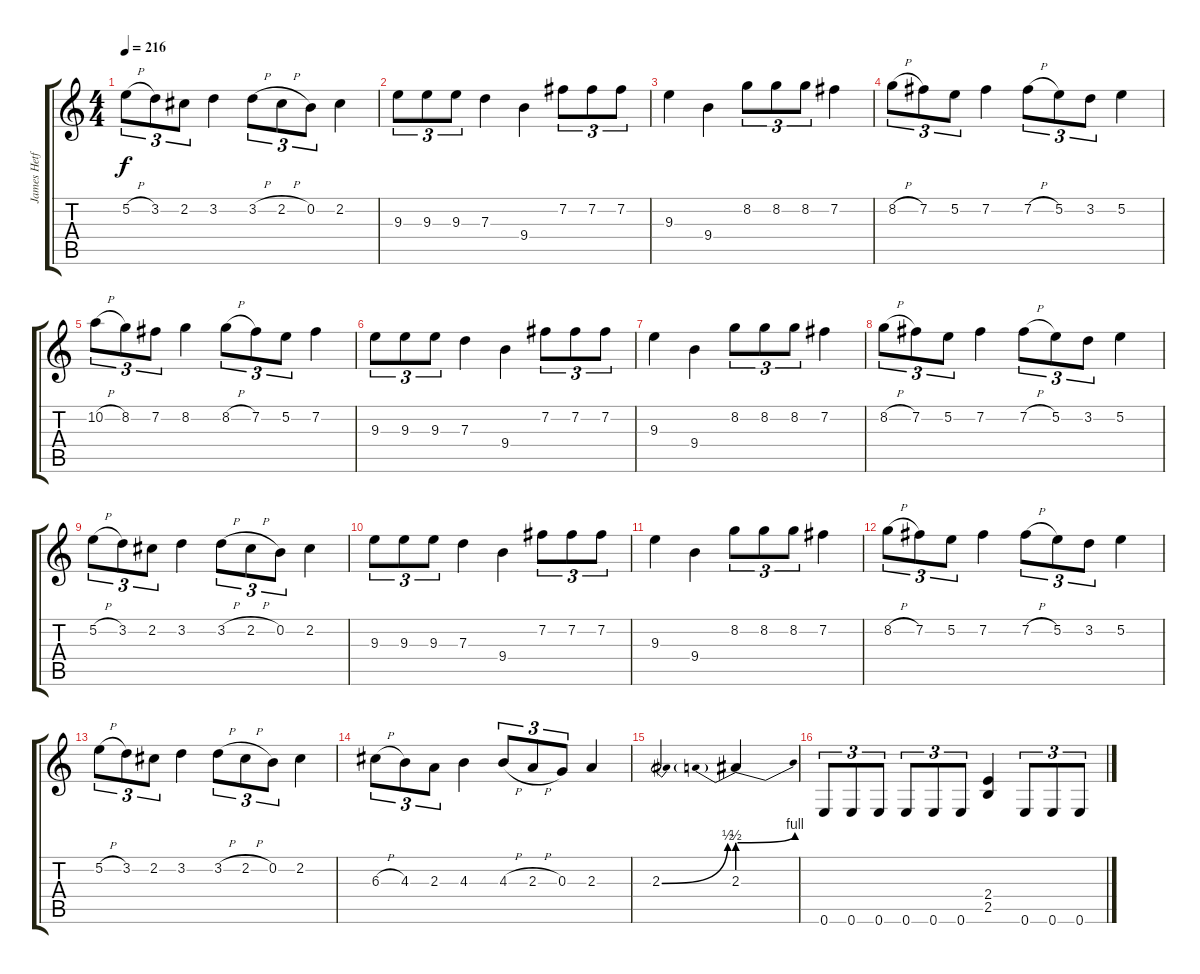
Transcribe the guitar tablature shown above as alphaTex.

\track ("James Hetfield" "James Hetf") {instrument acousticguitarsteel}
\staff {score tabs}
\tuning (E4 B3 G3 D3 A2 E2) {hide}
\ts (4 4)
\tempo 216
\clef g2
\ks c
5.2{h}.8{tu (3 2) dy f} 3.2.8{tu (3 2)} 2.2.8{tu (3 2)} 3.2.4 3.2{h}.8{tu (3 2)} 2.2{h}.8{tu (3 2)} 0.2.8{tu (3 2)} 2.2.4 |
9.3.8{tu (3 2)} 9.3.8{tu (3 2)} 9.3.8{tu (3 2)} 7.3.4 9.4.4 7.2.8{tu (3 2)} 7.2.8{tu (3 2)} 7.2.8{tu (3 2)} |
9.3.4 9.4.4 8.2.8{tu (3 2)} 8.2.8{tu (3 2)} 8.2.8{tu (3 2)} 7.2.4 |
8.2{h}.8{tu (3 2)} 7.2.8{tu (3 2)} 5.2.8{tu (3 2)} 7.2.4 7.2{h}.8{tu (3 2)} 5.2.8{tu (3 2)} 3.2.8{tu (3 2)} 5.2.4 |
10.2{h}.8{tu (3 2)} 8.2.8{tu (3 2)} 7.2.8{tu (3 2)} 8.2.4 8.2{h}.8{tu (3 2)} 7.2.8{tu (3 2)} 5.2.8{tu (3 2)} 7.2.4 |
9.3.8{tu (3 2)} 9.3.8{tu (3 2)} 9.3.8{tu (3 2)} 7.3.4 9.4.4 7.2.8{tu (3 2)} 7.2.8{tu (3 2)} 7.2.8{tu (3 2)} |
9.3.4 9.4.4 8.2.8{tu (3 2)} 8.2.8{tu (3 2)} 8.2.8{tu (3 2)} 7.2.4 |
8.2{h}.8{tu (3 2)} 7.2.8{tu (3 2)} 5.2.8{tu (3 2)} 7.2.4 7.2{h}.8{tu (3 2)} 5.2.8{tu (3 2)} 3.2.8{tu (3 2)} 5.2.4 |
5.2{h}.8{tu (3 2)} 3.2.8{tu (3 2)} 2.2.8{tu (3 2)} 3.2.4 3.2{h}.8{tu (3 2)} 2.2{h}.8{tu (3 2)} 0.2.8{tu (3 2)} 2.2.4 |
9.3.8{tu (3 2)} 9.3.8{tu (3 2)} 9.3.8{tu (3 2)} 7.3.4 9.4.4 7.2.8{tu (3 2)} 7.2.8{tu (3 2)} 7.2.8{tu (3 2)} |
9.3.4 9.4.4 8.2.8{tu (3 2)} 8.2.8{tu (3 2)} 8.2.8{tu (3 2)} 7.2.4 |
8.2{h}.8{tu (3 2)} 7.2.8{tu (3 2)} 5.2.8{tu (3 2)} 7.2.4 7.2{h}.8{tu (3 2)} 5.2.8{tu (3 2)} 3.2.8{tu (3 2)} 5.2.4 |
5.2{h}.8{tu (3 2)} 3.2.8{tu (3 2)} 2.2.8{tu (3 2)} 3.2.4 3.2{h}.8{tu (3 2)} 2.2{h}.8{tu (3 2)} 0.2.8{tu (3 2)} 2.2.4 |
6.3{h}.8{tu (3 2)} 4.3.8{tu (3 2)} 2.3.8{tu (3 2)} 4.3.4 4.3{h}.8{tu (3 2)} 2.3{h}.8{tu (3 2)} 0.3.8{tu (3 2)} 2.3.4 |
2.3{be (bend 0 0 60 2)}.2{d} 2.3{be (prebendbend 0 2 60 4)}.4 |
0.6.8{tu (3 2)} 0.6.8{tu (3 2)} 0.6.8{tu (3 2)} 0.6.8{tu (3 2)} 0.6.8{tu (3 2)} 0.6.8{tu (3 2)} (2.4 2.5).4 0.6.8{tu (3 2)} 0.6.8{tu (3 2)} 0.6.8{tu (3 2)}
